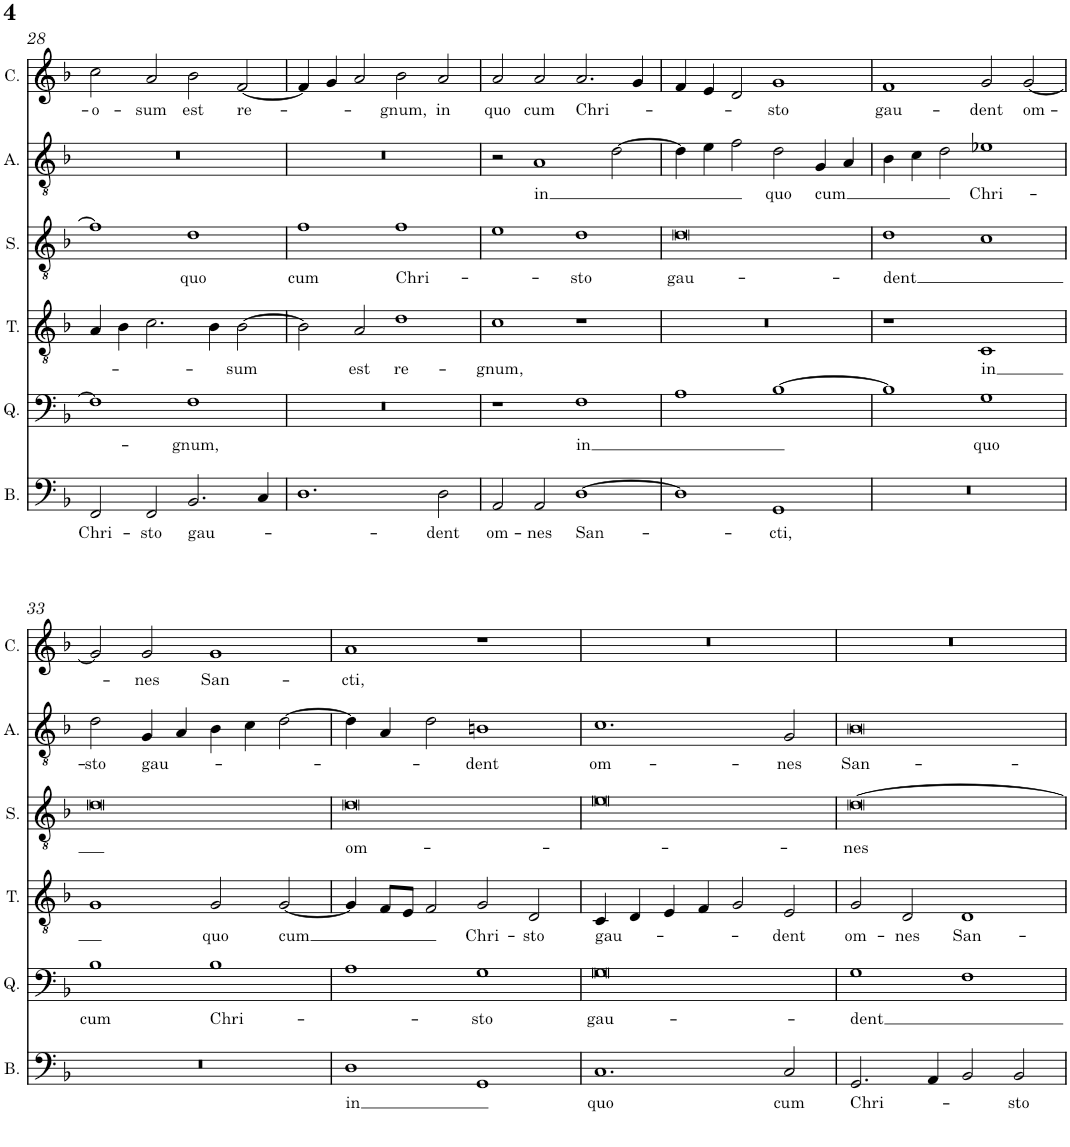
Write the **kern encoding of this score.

**kern	**text	**kern	**text	**kern	**text	**kern	**text	**kern	**text	**kern	**text
*part6	*part6	*part5	*part5	*part4	*part4	*part3	*part3	*part2	*part2	*part1	*part1
*staff6	*staff6	*staff5	*staff5	*staff4	*staff4	*staff3	*staff3	*staff2	*staff2	*staff1	*staff1
*I"Bassus	*	*I"Quintus	*	*I"Tenor	*	*I"Sextus	*	*I"Altus	*	*I"Cantus	*
*I'B.	*	*I'Q.	*	*I'T.	*	*I'S.	*	*I'A.	*	*I'C.	*
!!LO:PB:g=z
*clefF4	*	*clefF4	*	*clefGv2	*	*clefGv2	*	*clefGv2	*	*clefG2	*
*k[b-]	*	*k[b-]	*	*k[b-]	*	*k[b-]	*	*k[b-]	*	*k[b-]	*
*M4/2	*	*M4/2	*	*M4/2	*	*M4/2	*	*M4/2	*	*M4/2	*
=28	=28	=28	=28	=28	=28	=28	=28	=28	=28	=28	=28
!	!LO:LY:b	!	!	!	!	!	!	!	!	!	!LO:LY:b
2FF/	Chri-	1F]	.	4A/	.	1f]	.	0r	.	2cc\	-o-
.	.	.	.	4B-\	.	.	.	.	.	.	.
!	!LO:LY:b	!	!	!	!	!	!	!	!	!	!LO:LY:b
2FF/	-sto	.	.	2.c\	.	.	.	.	.	2a/	-sum
!	!LO:LY:b	!	!LO:LY:b	!	!	!	!LO:LY:b	!	!	!	!LO:LY:b
2.BB-/	gau-	1F	-gnum,	.	.	1d	quo	.	.	2b-\	est
.	.	.	.	4B-\	.	.	.	.	.	.	.
!	!	!	!	!	!LO:LY:b	!	!	!	!	!	!LO:LY:b
.	.	.	.	[2B-\	-sum	.	.	.	.	[2f/	re-
4C/	.	.	.	.	.	.	.	.	.	.	.
=29	=29	=29	=29	=29	=29	=29	=29	=29	=29	=29	=29
!	!	!	!	!	!	!	!LO:LY:b	!	!	!	!
1.D	.	0r	.	2B-\]	.	1f	cum	0r	.	4f/]	.
.	.	.	.	.	.	.	.	.	.	4g/	.
!	!	!	!	!	!LO:LY:b	!	!	!	!	!	!
.	.	.	.	2A/	est	.	.	.	.	2a/	.
!	!	!	!	!	!LO:LY:b	!	!LO:LY:b	!	!	!	!LO:LY:b
.	.	.	.	1d	re-	1f	Chri-	.	.	2b-\	-gnum,
!	!LO:LY:b	!	!	!	!	!	!	!	!	!	!LO:LY:b
2D\	-dent	.	.	.	.	.	.	.	.	2a/	in
=30	=30	=30	=30	=30	=30	=30	=30	=30	=30	=30	=30
!	!LO:LY:b	!	!	!	!LO:LY:b	!	!	!	!	!	!LO:LY:b
2AA/	om-	1r	.	1c	-gnum,	1e	.	2r	.	2a/	quo
!	!LO:LY:b	!	!	!	!	!	!	!	!LO:LY:b	!	!LO:LY:b
2AA/	-nes	.	.	.	.	.	.	1A	in	2a/	cum
!	!LO:LY:b	!	!LO:LY:b	!	!	!	!LO:LY:b	!	!	!	!LO:LY:b
[1D	San-	1F	-in	1r	.	1d	-sto	.	.	2.a/	Chri-
.	.	.	.	.	.	.	.	[2d\	.	.	.
.	.	.	.	.	.	.	.	.	.	4g/	.
=31	=31	=31	=31	=31	=31	=31	=31	=31	=31	=31	=31
!	!	!	!	!	!	!	!LO:LY:b	!	!	!	!
1D]	.	1A	.	0r	.	0d	gau-	4d\]	.	4f/	.
.	.	.	.	.	.	.	.	4e\	.	4e/	.
.	.	.	.	.	.	.	.	2f\	.	2d/	.
!	!LO:LY:b	!	!	!	!	!	!	!	!LO:LY:b	!	!LO:LY:b
1GG	-cti,	[1B-	.	.	.	.	.	2d\	quo	1g	-sto
!	!	!	!	!	!	!	!	!	!LO:LY:b	!	!
.	.	.	.	.	.	.	.	4G/	cum	.	.
.	.	.	.	.	.	.	.	4A/	.	.	.
=32	=32	=32	=32	=32	=32	=32	=32	=32	=32	=32	=32
!	!	!	!	!	!	!	!LO:LY:b	!	!	!	!LO:LY:b
0r	.	1B-]	.	1r	.	1d	-dent	4B-\	.	1f	gau-
.	.	.	.	.	.	.	.	4c\	.	.	.
.	.	.	.	.	.	.	.	2d\	.	.	.
!	!	!	!LO:LY:b	!	!LO:LY:b	!	!	!	!LO:LY:b	!	!LO:LY:b
.	.	1G	quo	1C	in	1c	.	1e-X	Chri-	2g/	-dent
!	!	!	!	!	!	!	!	!	!	!	!LO:LY:b
.	.	.	.	.	.	.	.	.	.	[2g/	om-
!!LO:LB:g=z
=33	=33	=33	=33	=33	=33	=33	=33	=33	=33	=33	=33
!	!	!	!LO:LY:b	!	!	!	!	!	!LO:LY:b	!	!
0r	.	1B-	cum	1G	.	0d	.	2d\	-sto	2g/]	.
!	!	!	!	!	!	!	!	!	!LO:LY:b	!	!LO:LY:b
.	.	.	.	.	.	.	.	4G/	gau-	2g/	-nes
.	.	.	.	.	.	.	.	4A/	.	.	.
!	!	!	!LO:LY:b	!	!LO:LY:b	!	!	!	!	!	!LO:LY:b
.	.	1B-	Chri-	2G/	quo	.	.	4B-\	.	1g	San-
.	.	.	.	.	.	.	.	4c\	.	.	.
!	!	!	!	!	!LO:LY:b	!	!	!	!	!	!
.	.	.	.	[2G/	cum	.	.	[2d\	.	.	.
=34	=34	=34	=34	=34	=34	=34	=34	=34	=34	=34	=34
!	!LO:LY:b	!	!	!	!	!	!LO:LY:b	!	!	!	!LO:LY:b
1D	in	1A	.	4G/]	.	0d	om-	4d\]	.	1a	-cti,
.	.	.	.	8F/L	.	.	.	4A/	.	.	.
.	.	.	.	8E/J	.	.	.	.	.	.	.
.	.	.	.	2F/	.	.	.	2d\	.	.	.
!	!	!	!LO:LY:b	!	!LO:LY:b	!	!	!	!LO:LY:b	!	!
1GG	.	1G	-sto	2G/	Chri-	.	.	1Bn	-dent	1r	.
!	!	!	!	!	!LO:LY:b	!	!	!	!	!	!
.	.	.	.	2D/	-sto	.	.	.	.	.	.
=35	=35	=35	=35	=35	=35	=35	=35	=35	=35	=35	=35
!	!LO:LY:b	!	!LO:LY:b	!	!LO:LY:b	!	!	!	!LO:LY:b	!	!
1.C	quo	0G	gau-	4C/	gau-	0e	.	1.c	om-	0r	.
.	.	.	.	4D/	.	.	.	.	.	.	.
.	.	.	.	4E/	.	.	.	.	.	.	.
.	.	.	.	4F/	.	.	.	.	.	.	.
.	.	.	.	2G/	.	.	.	.	.	.	.
!	!LO:LY:b	!	!	!	!LO:LY:b	!	!	!	!LO:LY:b	!	!
2C/	cum	.	.	2E/	-dent	.	.	2G/	-nes	.	.
=36	=36	=36	=36	=36	=36	=36	=36	=36	=36	=36	=36
!	!LO:LY:b	!	!LO:LY:b	!	!LO:LY:b	!	!LO:LY:b	!	!LO:LY:b	!	!
2.GG/	Chri-	1G	-dent	2G/	om-	[0d	-nes	0B-	San-	0r	.
!	!	!	!	!	!LO:LY:b	!	!	!	!	!	!
.	.	.	.	2D/	-nes	.	.	.	.	.	.
4AA/	.	.	.	.	.	.	.	.	.	.	.
!	!	!	!	!	!LO:LY:b	!	!	!	!	!	!
2BB-/	.	1F	.	1D	San-	.	.	.	.	.	.
!	!LO:LY:b	!	!	!	!	!	!	!	!	!	!
2BB-/	-sto	.	.	.	.	.	.	.	.	.	.
=	=	=	=	=	=	=	=	=	=	=	=
*-	*-	*-	*-	*-	*-	*-	*-	*-	*-	*-	*-
